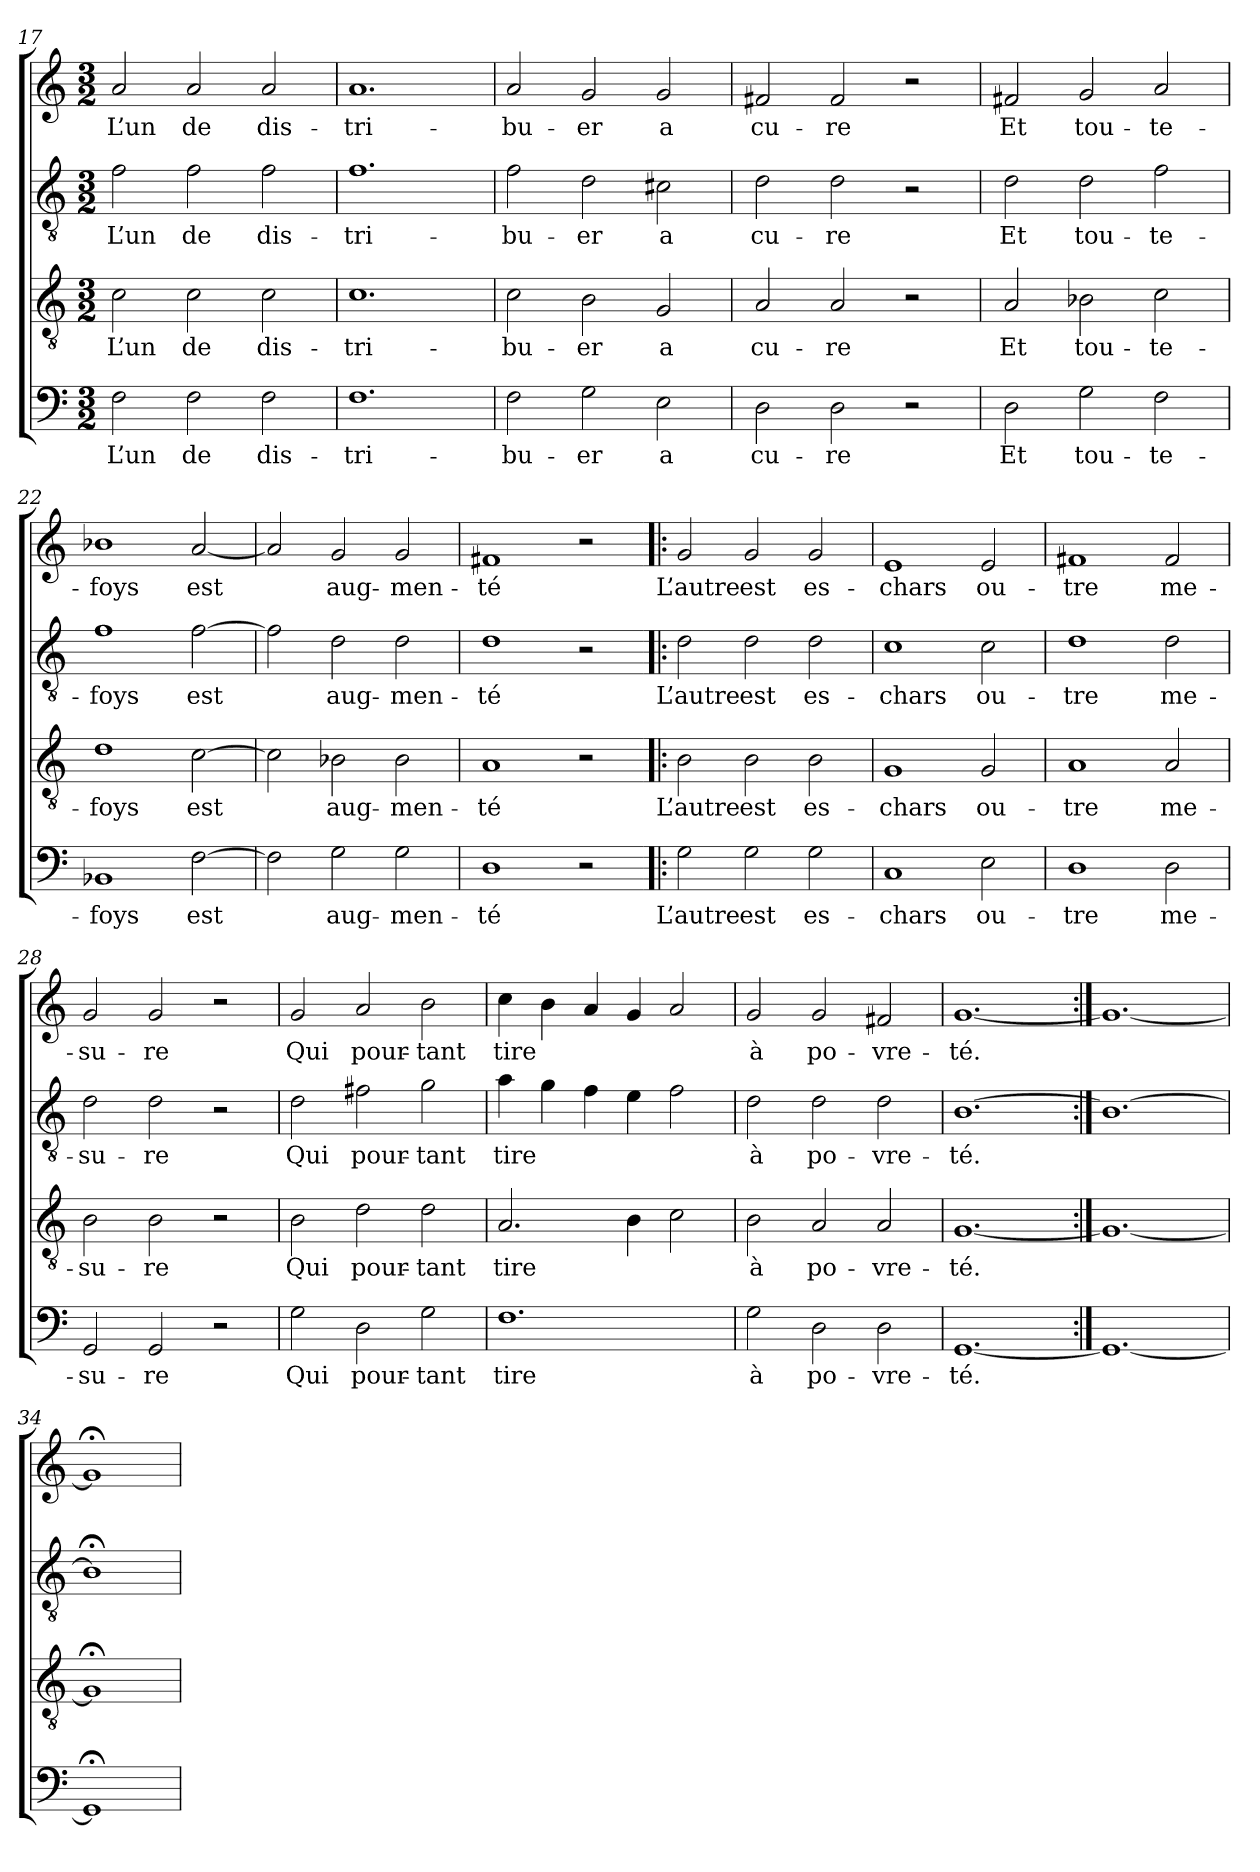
**kern	**text	**kern	**text	**kern	**text	**kern	**text
*part4	*part4	*part3	*part3	*part2	*part2	*part1	*part1
*staff4	*staff4	*staff3	*staff3	*staff2	*staff2	*staff1	*staff1
!!LO:PB:g=z
*clefF4	*	*clefGv2	*	*clefGv2	*	*clefG2	*
*k[]	*	*k[]	*	*k[]	*	*k[]	*
*M3/2	*	*M3/2	*	*M3/2	*	*M3/2	*
=17	=17	=17	=17	=17	=17	=17	=17
2F	L’un	2c	L’un	2f	L’un	2a	L’un
2F	de	2c	de	2f	de	2a	de
2F	dis-	2c	dis-	2f	dis-	2a	dis-
=18	=18	=18	=18	=18	=18	=18	=18
1.F	-tri-	1.c	-tri-	1.f	-tri-	1.a	-tri-
=19	=19	=19	=19	=19	=19	=19	=19
2F	-bu-	2c	-bu-	2f	-bu-	2a	-bu-
2G	-er	2B	-er	2d	-er	2g	-er
2E	a	2G	a	2c#X	a	2g	a
=20	=20	=20	=20	=20	=20	=20	=20
2D	cu-	2A	cu-	2d	cu-	2f#X	cu-
2D	-re	2A	-re	2d	-re	2f#	-re
2r	.	2r	.	2r	.	2r	.
=21	=21	=21	=21	=21	=21	=21	=21
2D	Et	2A	Et	2d	Et	2f#X	Et
2G	tou-	2B-X	tou-	2d	tou-	2g	tou-
2F	-te-	2c	-te-	2f	-te-	2a	-te-
!!LO:LB:g=z
=22	=22	=22	=22	=22	=22	=22	=22
1BB-X	-foys	1d	-foys	1f	-foys	1b-X	-foys
[2F	est	[2c	est	[2f	est	[2a	est
=23	=23	=23	=23	=23	=23	=23	=23
2F]	.	2c]	.	2f]	.	2a]	.
2G	aug-	2B-X	aug-	2d	aug-	2g	aug-
2G	-men-	2B-	-men-	2d	-men-	2g	-men-
=24	=24	=24	=24	=24	=24	=24	=24
1D	-té	1A	-té	1d	-té	1f#X	-té
2r	.	2r	.	2r	.	2r	.
=25!|:	=25!|:	=25!|:	=25!|:	=25!|:	=25!|:	=25!|:	=25!|:
2G	L’autre	2B	L’autre	2d	L’autre	2g	L’autre
2G	est	2B	est	2d	est	2g	est
2G	es-	2B	es-	2d	es-	2g	es-
=26	=26	=26	=26	=26	=26	=26	=26
1C	-chars	1G	-chars	1c	-chars	1e	-chars
2E	ou-	2G	ou-	2c	ou-	2e	ou-
=27	=27	=27	=27	=27	=27	=27	=27
1D	-tre	1A	-tre	1d	-tre	1f#X	-tre
2D	me-	2A	me-	2d	me-	2f#	me-
!!LO:LB:g=z
=28	=28	=28	=28	=28	=28	=28	=28
2GG	-su-	2B	-su-	2d	-su-	2g	-su-
2GG	-re	2B	-re	2d	-re	2g	-re
2r	.	2r	.	2r	.	2r	.
=29	=29	=29	=29	=29	=29	=29	=29
2G	Qui	2B	Qui	2d	Qui	2g	Qui
2D	pour-	2d	pour-	2f#X	pour-	2a	pour-
2G	-tant	2d	-tant	2g	-tant	2b	-tant
=30	=30	=30	=30	=30	=30	=30	=30
1.F	tire	2.A	tire	4a	tire	4cc	tire
.	.	.	.	4g	.	4b	.
.	.	.	.	4f	.	4a	.
.	.	4B	.	4e	.	4g	.
.	.	2c	.	2f	.	2a	.
=31	=31	=31	=31	=31	=31	=31	=31
2G	à	2B	à	2d	à	2g	à
2D	po-	2A	po-	2d	po-	2g	po-
2D	-vre-	2A	-vre-	2d	-vre-	2f#X	-vre-
=32	=32	=32	=32	=32	=32	=32	=32
[1.GG	-té.	[1.G	-té.	[1.B	-té.	[1.g	-té.
=33:|!	=33:|!	=33:|!	=33:|!	=33:|!	=33:|!	=33:|!	=33:|!
1.GG_	.	1.G_	.	1.B_	.	1.g_	.
=34	=34	=34	=34	=34	=34	=34	=34
1GG;<]	.	1G;<]	.	1B;<]	.	1g;<]	.
=	=	=	=	=	=	=	=
*-	*-	*-	*-	*-	*-	*-	*-
